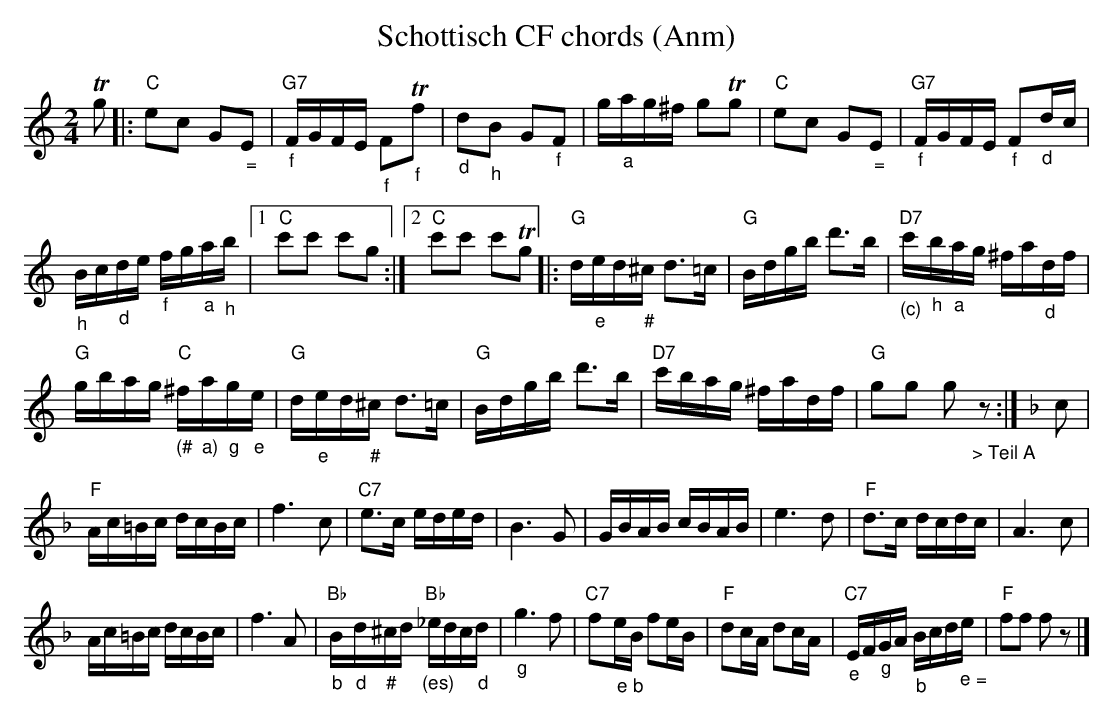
X:1
T: Schottisch CF chords (Anm)
M:2/4
L:1/16
K:C %%MIDI gchordon
Tg2 |: "C"e2c2 G2"_ ="E2 | "G7""_f"FGFE "_f"F2"_f"Tf2 | "_d"d2"_h"B2 G2"_f"F2 | g"_a"ag^f g2Tg2 | "C"e2c2 G2"_ ="E2 | "G7""_f"FGFE "_f"F2"_d"dc |
"_h"Bc"_d"de "_f"fg"_a"a"_h"b |1 "C"c'2c'2 c'2g2 :|2 "C"c'2c'2 c'2Tg2 |: "G"d"_e"ed"_#"^c d3=c | "G"Bdgb d'3b | \
 "D7""_(c)"c'"_h"b"_a"ag ^fa"_d"df |
 "G"gbag "C""_(#"^f"_a)"a"_g"g"_e"e | "G"d"_e"ed"_#"^c d3=c | "G"Bdgb d'3b | "D7"c'bag ^fadf | \
"G"g2g2 g2"_> Teil A"z2 :| [K:F] c2 |
"F"Ac=Bc dcBc | f6c2 | "C7"e3c eded | B6G2 | \
GBAB cBAB | e6d2 | "F"d3c dcdc | A6c2 |
 Ac=Bc dcBc | f6A2 | \
"Bb""_b"B"_d"d"_#"^cd "Bb""_(es)"_edc"_d"d | "_g"g6f2 | "C7"f2"_e"e"_b"B f2eB | "F"d2cA d2cA | "C7""_e"EF"_g"GA "_b"Bcd"_ e ="e | "F"f2f2 f2z2 |]
